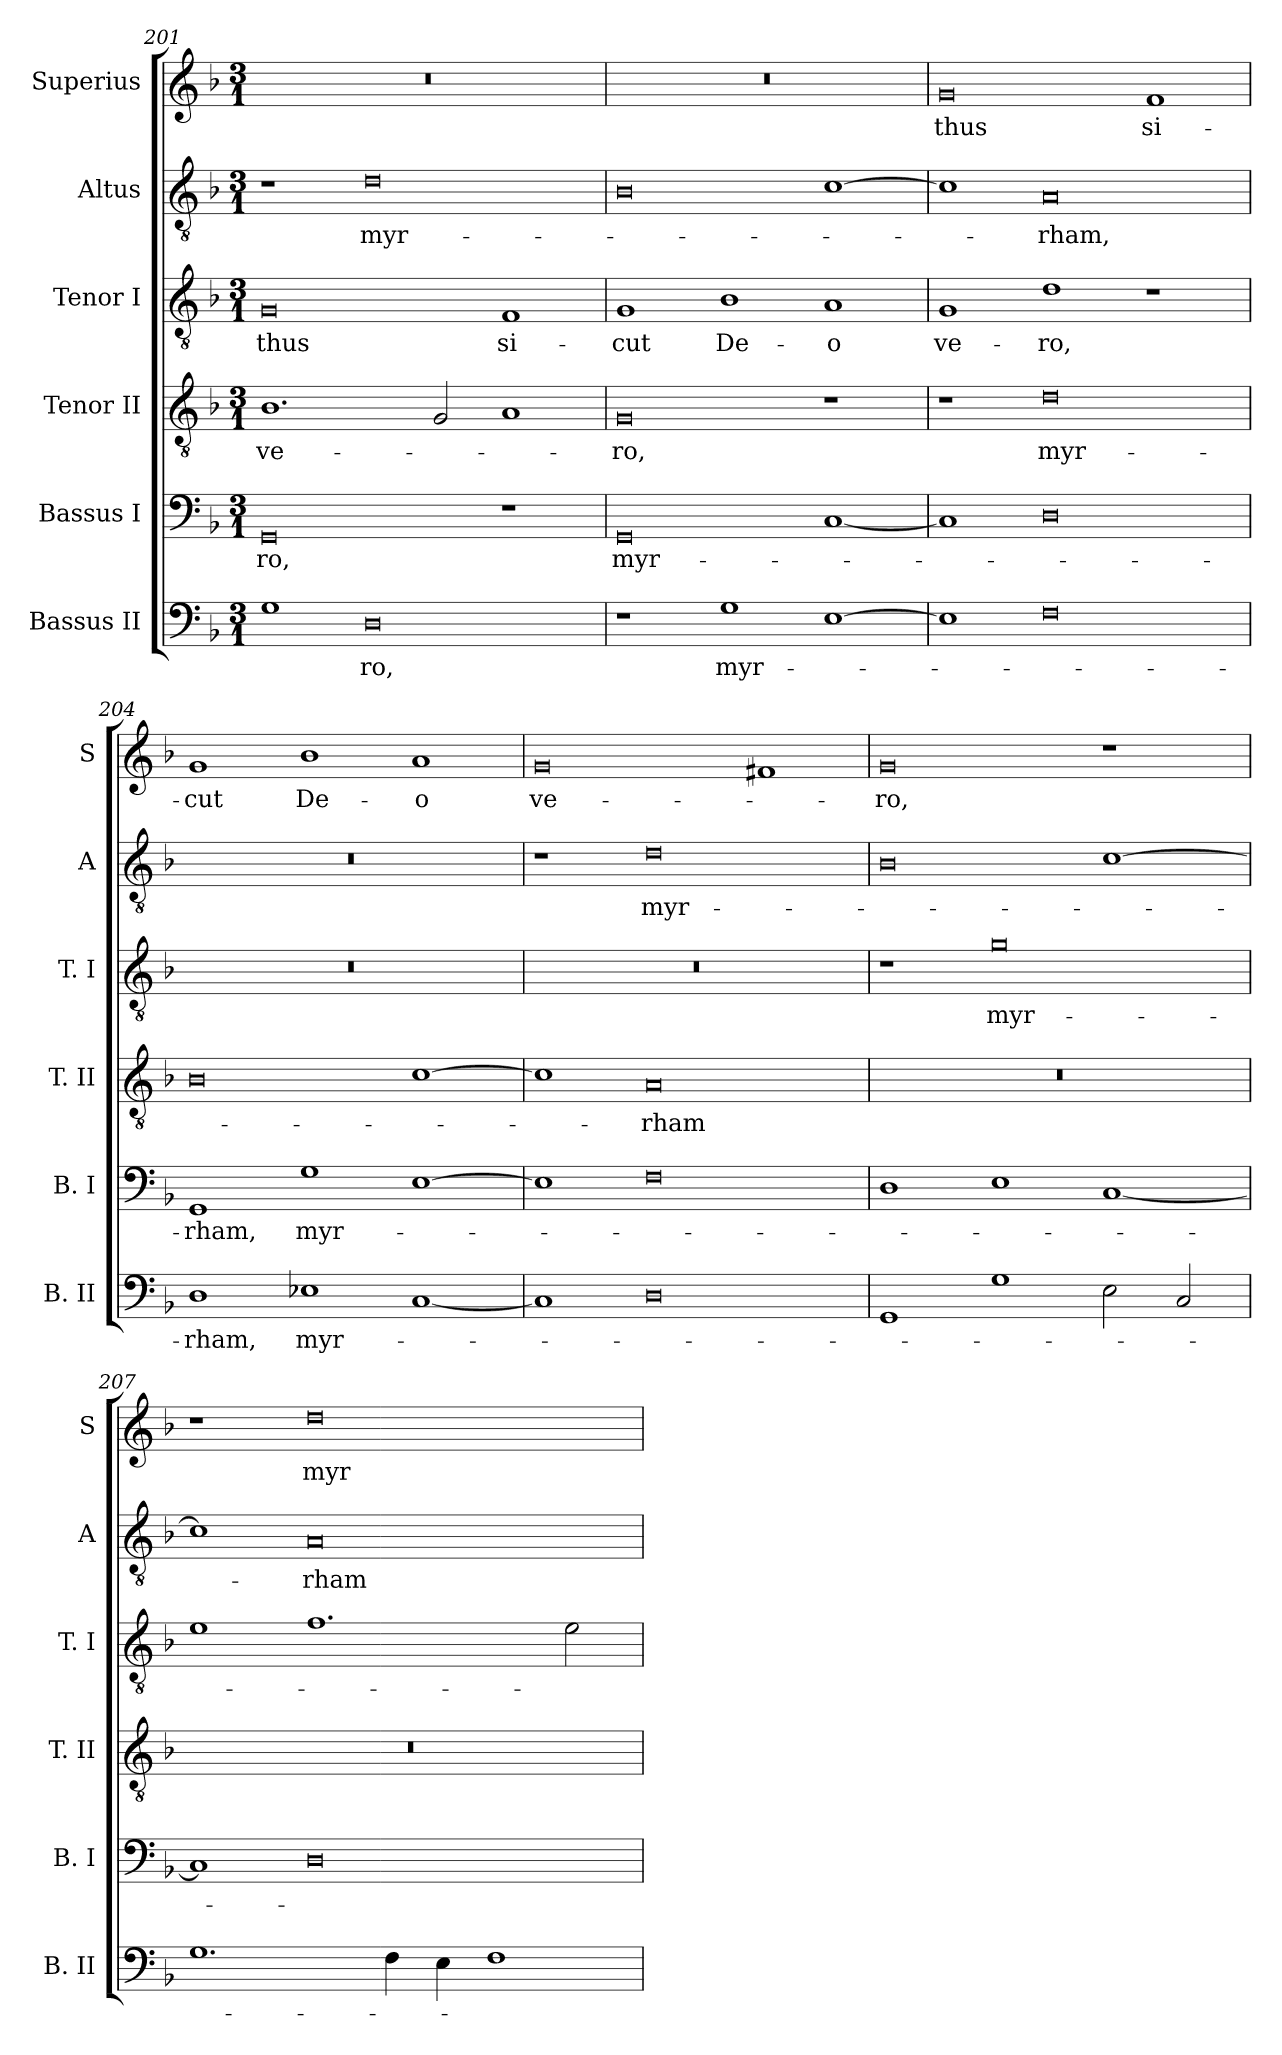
**kern	**text	**kern	**text	**kern	**text	**kern	**text	**kern	**text	**kern	**text
*part6	*part6	*part5	*part5	*part4	*part4	*part3	*part3	*part2	*part2	*part1	*part1
*staff6	*staff6	*staff5	*staff5	*staff4	*staff4	*staff3	*staff3	*staff2	*staff2	*staff1	*staff1
*I"Bassus II	*	*I"Bassus I	*	*I"Tenor II	*	*I"Tenor I	*	*I"Altus	*	*I"Superius	*
*I'B. II	*	*I'B. I	*	*I'T. II	*	*I'T. I	*	*I'A	*	*I'S	*
*clefF4	*	*clefF4	*	*clefGv2	*	*clefGv2	*	*clefGv2	*	*clefG2	*
*k[b-]	*	*k[b-]	*	*k[b-]	*	*k[b-]	*	*k[b-]	*	*k[b-]	*
*F:	*	*F:	*	*F:	*	*F:	*	*F:	*	*F:	*
*M3/1	*	*M3/1	*	*M3/1	*	*M3/1	*	*M3/1	*	*M3/1	*
=201	=201	=201	=201	=201	=201	=201	=201	=201	=201	=201	=201
1G	.	0GG	-ro,	1.B-	ve-	0G	thus	1r	.	1%3r	.
0D	-ro,	.	.	.	.	.	.	0d	myr-	.	.
.	.	.	.	2G	.	.	.	.	.	.	.
.	.	1r	.	1A	.	1F	si-	.	.	.	.
=202	=202	=202	=202	=202	=202	=202	=202	=202	=202	=202	=202
1r	.	0GG	myr-	0G	-ro,	1G	-cut	0B-	.	1%3r	.
1G	myr-	.	.	.	.	1B-	De-	.	.	.	.
[1E	.	[1C	.	1r	.	1A	-o	[1c	.	.	.
=203	=203	=203	=203	=203	=203	=203	=203	=203	=203	=203	=203
1E]	.	1C]	.	1r	.	1G	ve-	1c]	.	0g	thus
0F	.	0D	.	0d	myr-	1d	-ro,	0A	-rham,	.	.
.	.	.	.	.	.	1r	.	.	.	1f	si-
=204	=204	=204	=204	=204	=204	=204	=204	=204	=204	=204	=204
1D	-rham,	1GG	-rham,	0B-	.	1%3r	.	1%3r	.	1g	-cut
1E-X	myr-	1G	myr-	.	.	.	.	.	.	1b-	De-
[1C	.	[1E	.	[1c	.	.	.	.	.	1a	-o
=205	=205	=205	=205	=205	=205	=205	=205	=205	=205	=205	=205
1C]	.	1E]	.	1c]	.	1%3r	.	1r	.	0g	ve-
0D	.	0F	.	0A	-rham	.	.	0d	myr-	.	.
.	.	.	.	.	.	.	.	.	.	1f#X	.
=206	=206	=206	=206	=206	=206	=206	=206	=206	=206	=206	=206
1GG	.	1D	.	1%3r	.	1r	.	0B-	.	0g	-ro,
1G	.	1E	.	.	.	0g	myr-	.	.	.	.
2E	.	[1C	.	.	.	.	.	[1c	.	1r	.
2C	.	.	.	.	.	.	.	.	.	.	.
=207	=207	=207	=207	=207	=207	=207	=207	=207	=207	=207	=207
1.G	.	1C]	.	1%3r	.	1e	.	1c]	.	1r	.
.	.	0D	.	.	.	1.f	.	0A	-rham	0dd	myr-
4F	.	.	.	.	.	.	.	.	.	.	.
4E	.	.	.	.	.	.	.	.	.	.	.
1F	.	.	.	.	.	.	.	.	.	.	.
.	.	.	.	.	.	2e	.	.	.	.	.
=	=	=	=	=	=	=	=	=	=	=	=
*-	*-	*-	*-	*-	*-	*-	*-	*-	*-	*-	*-
